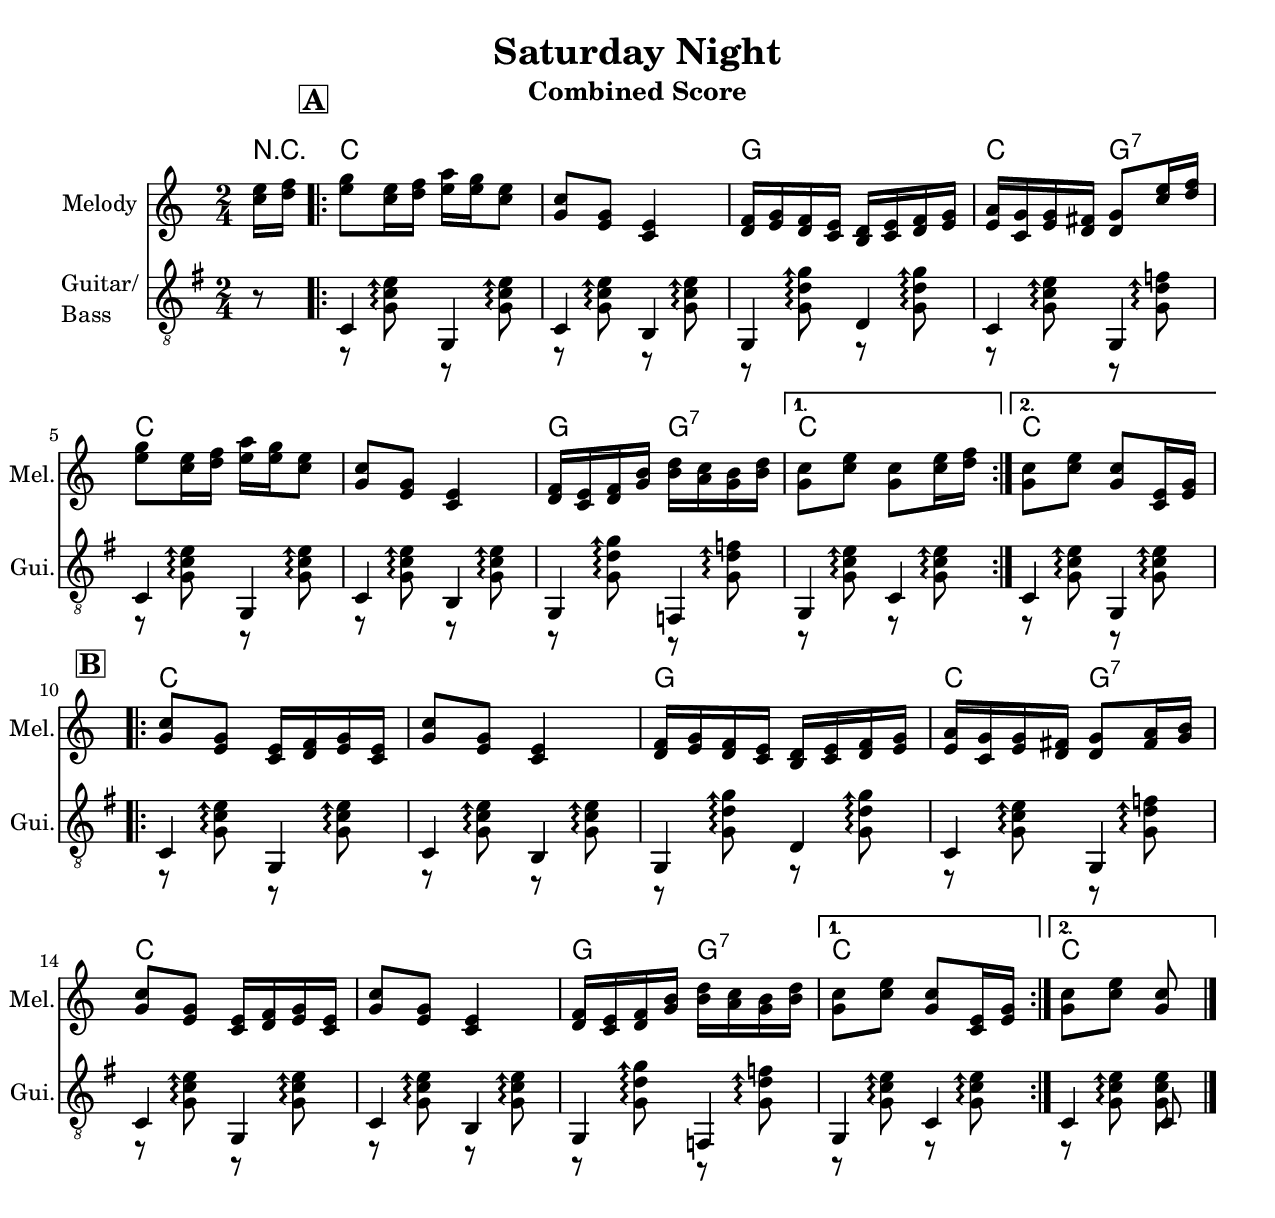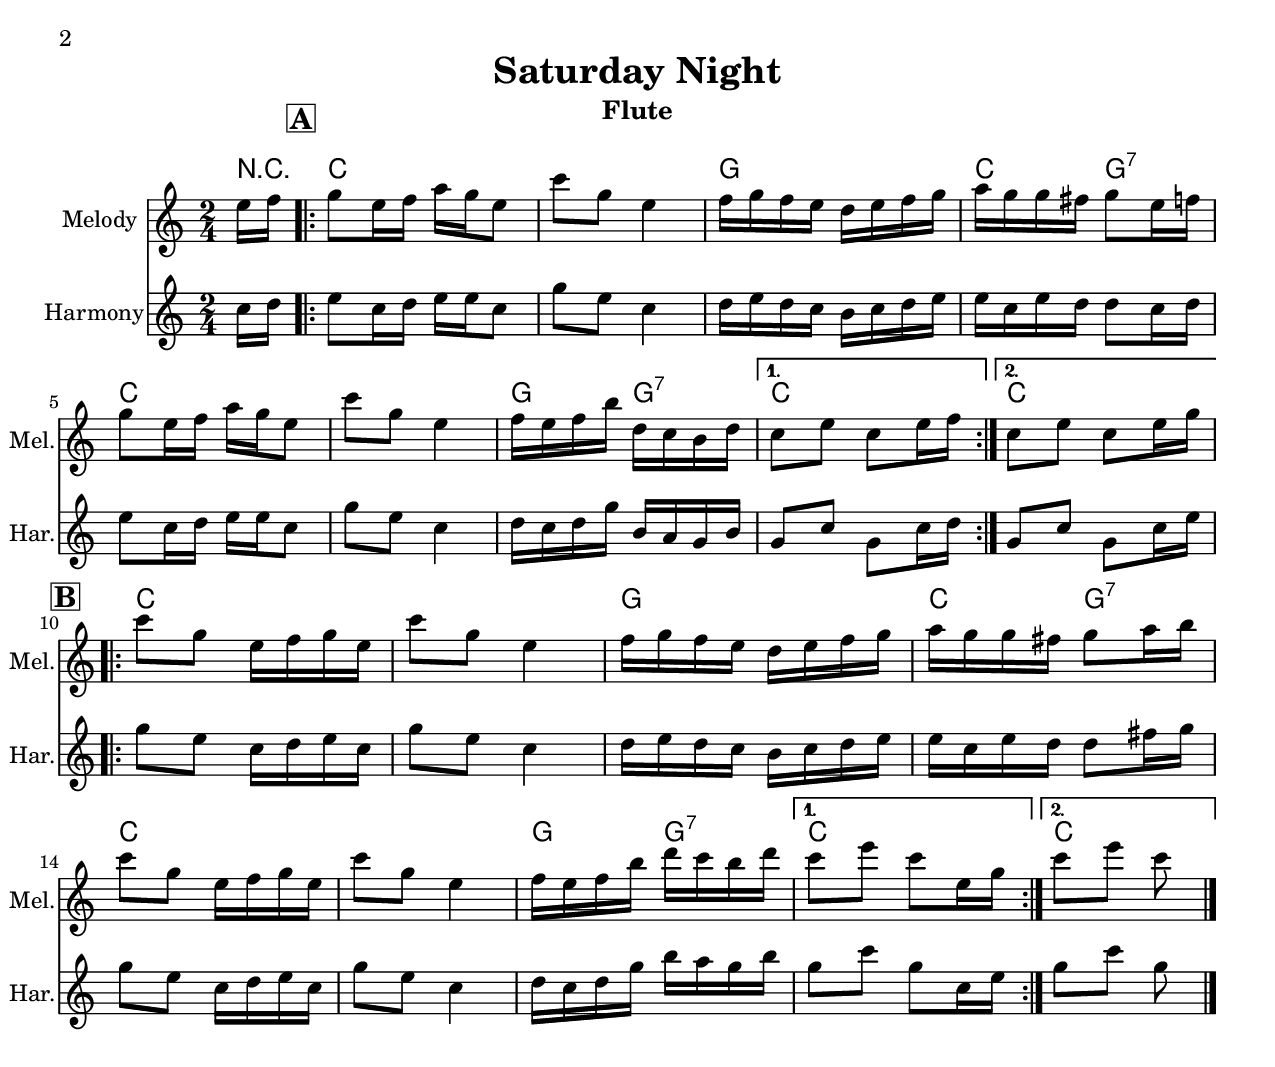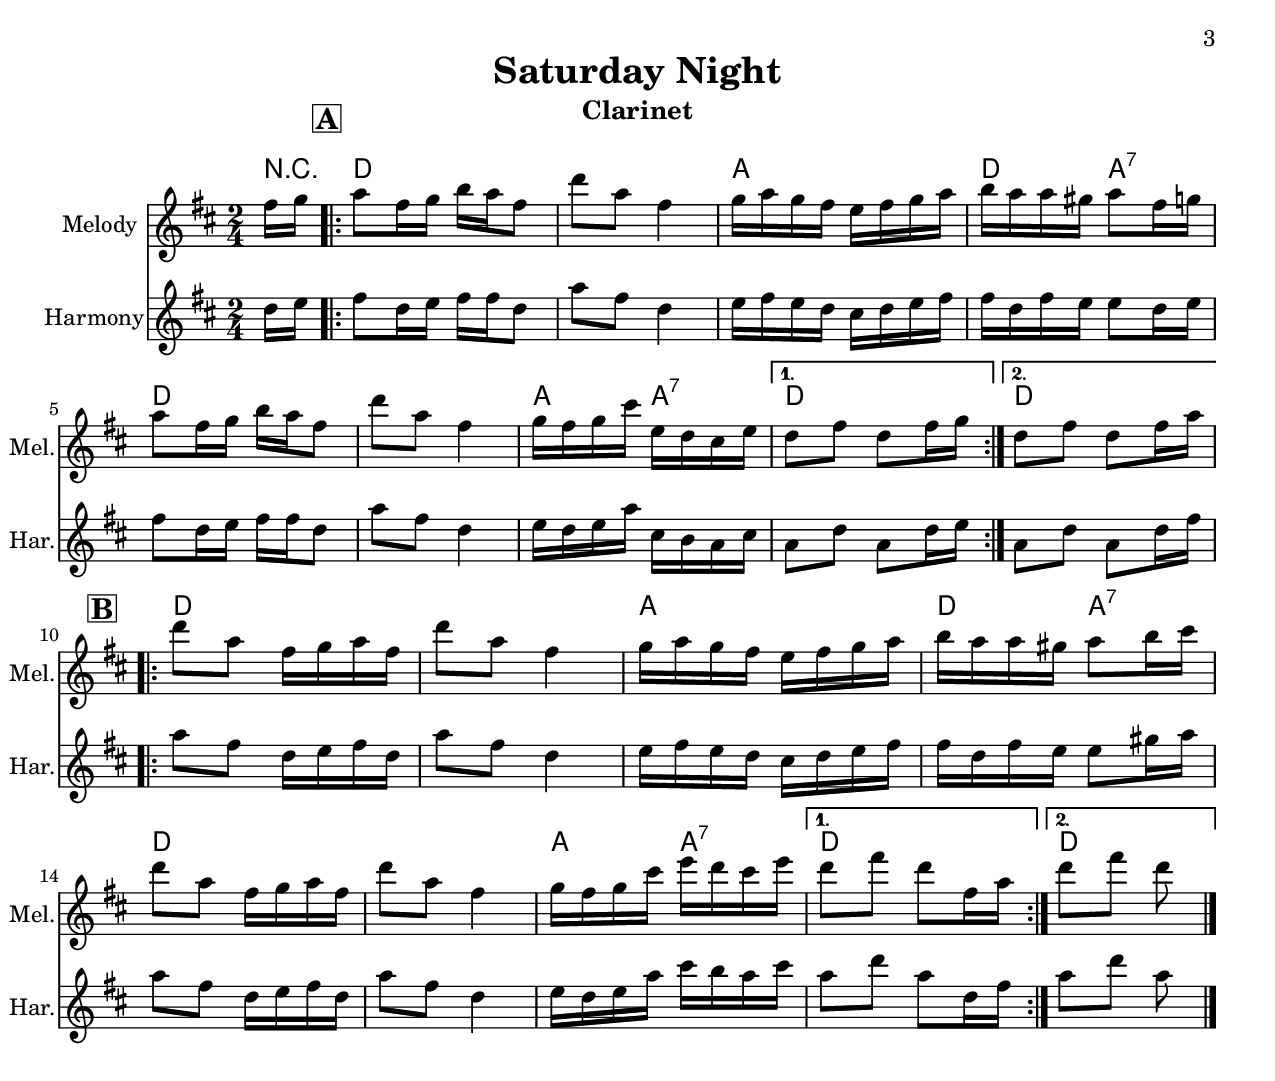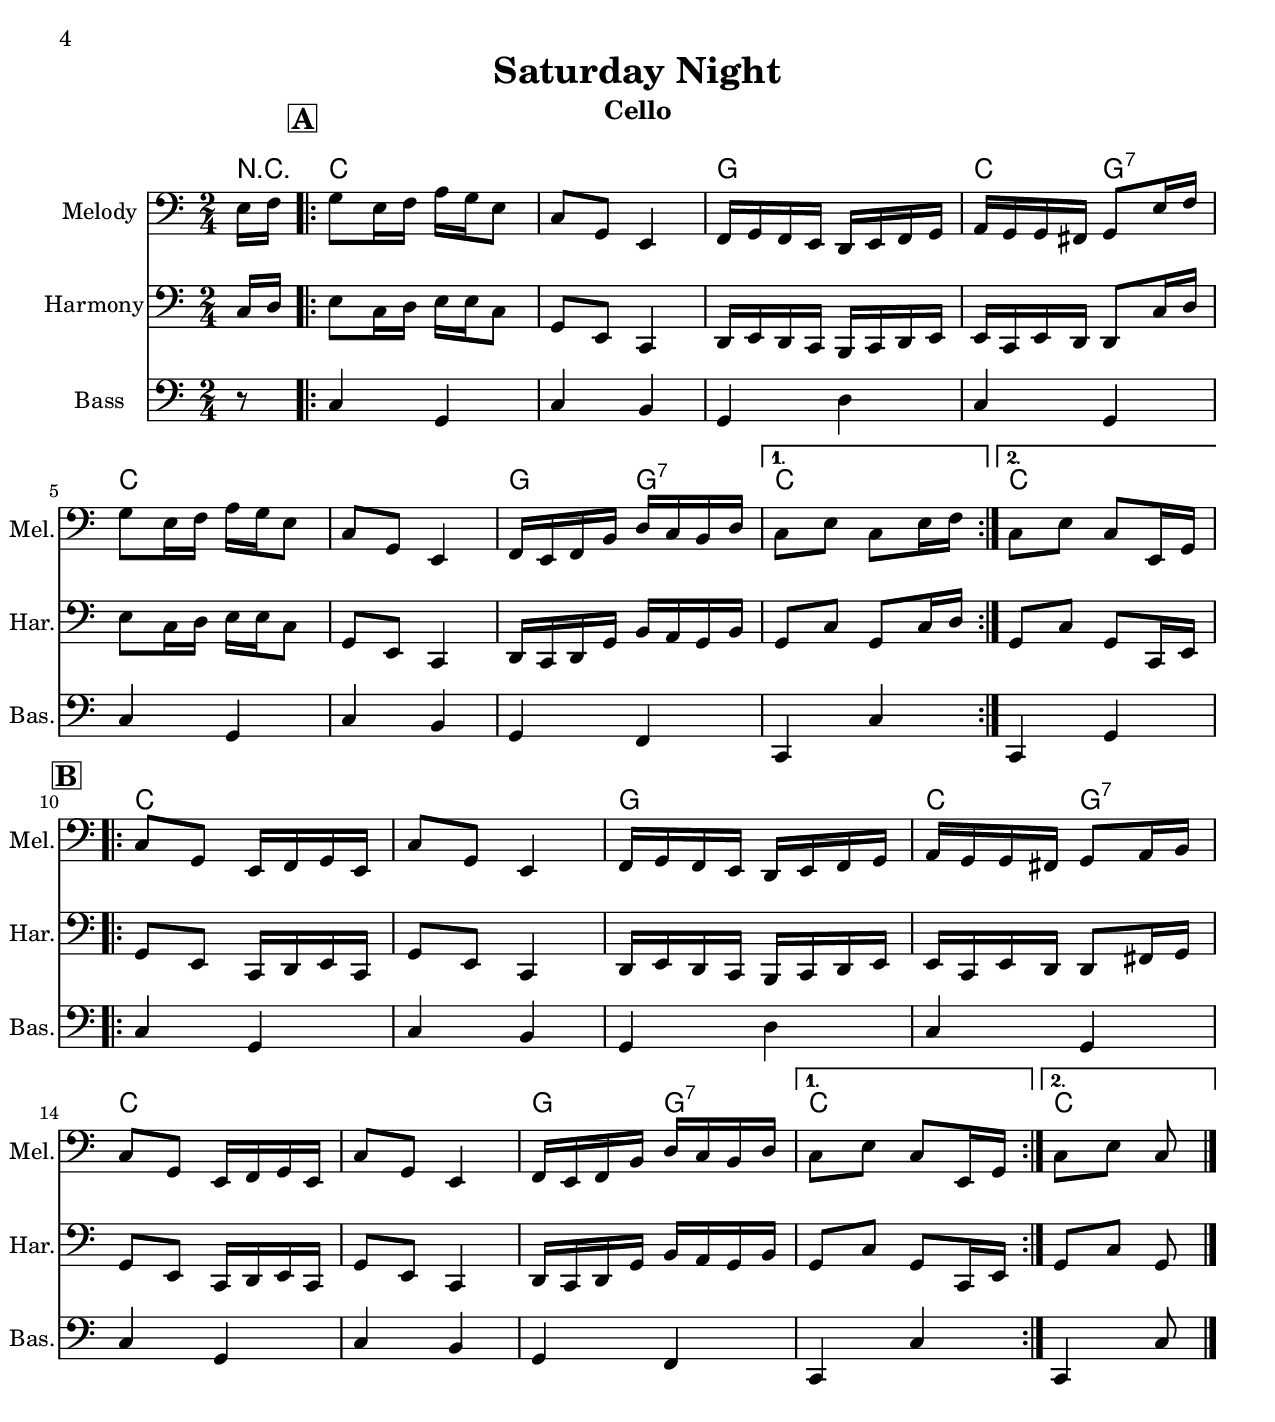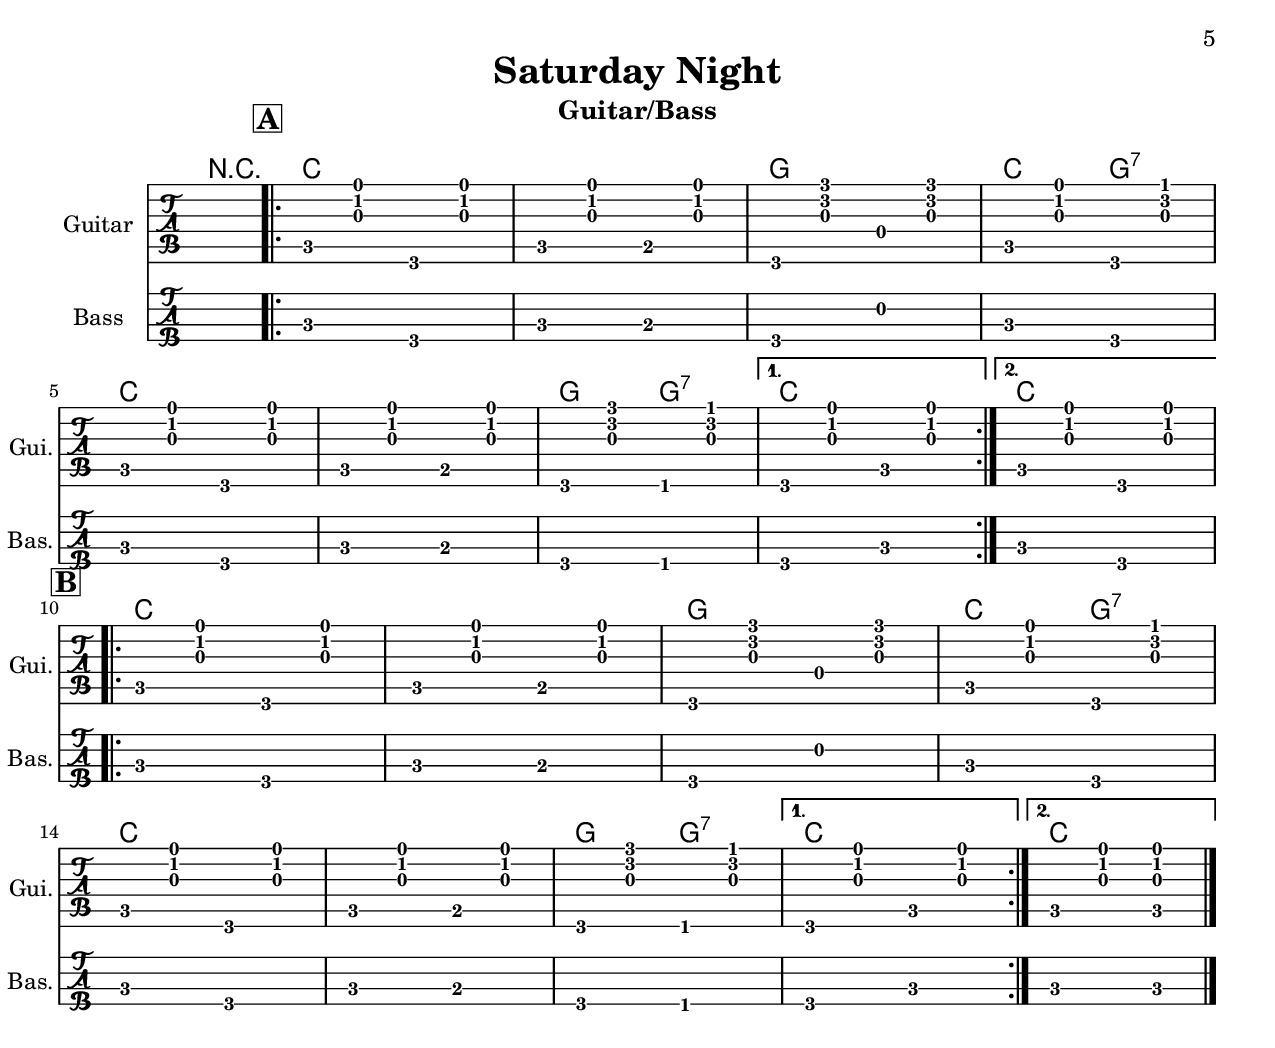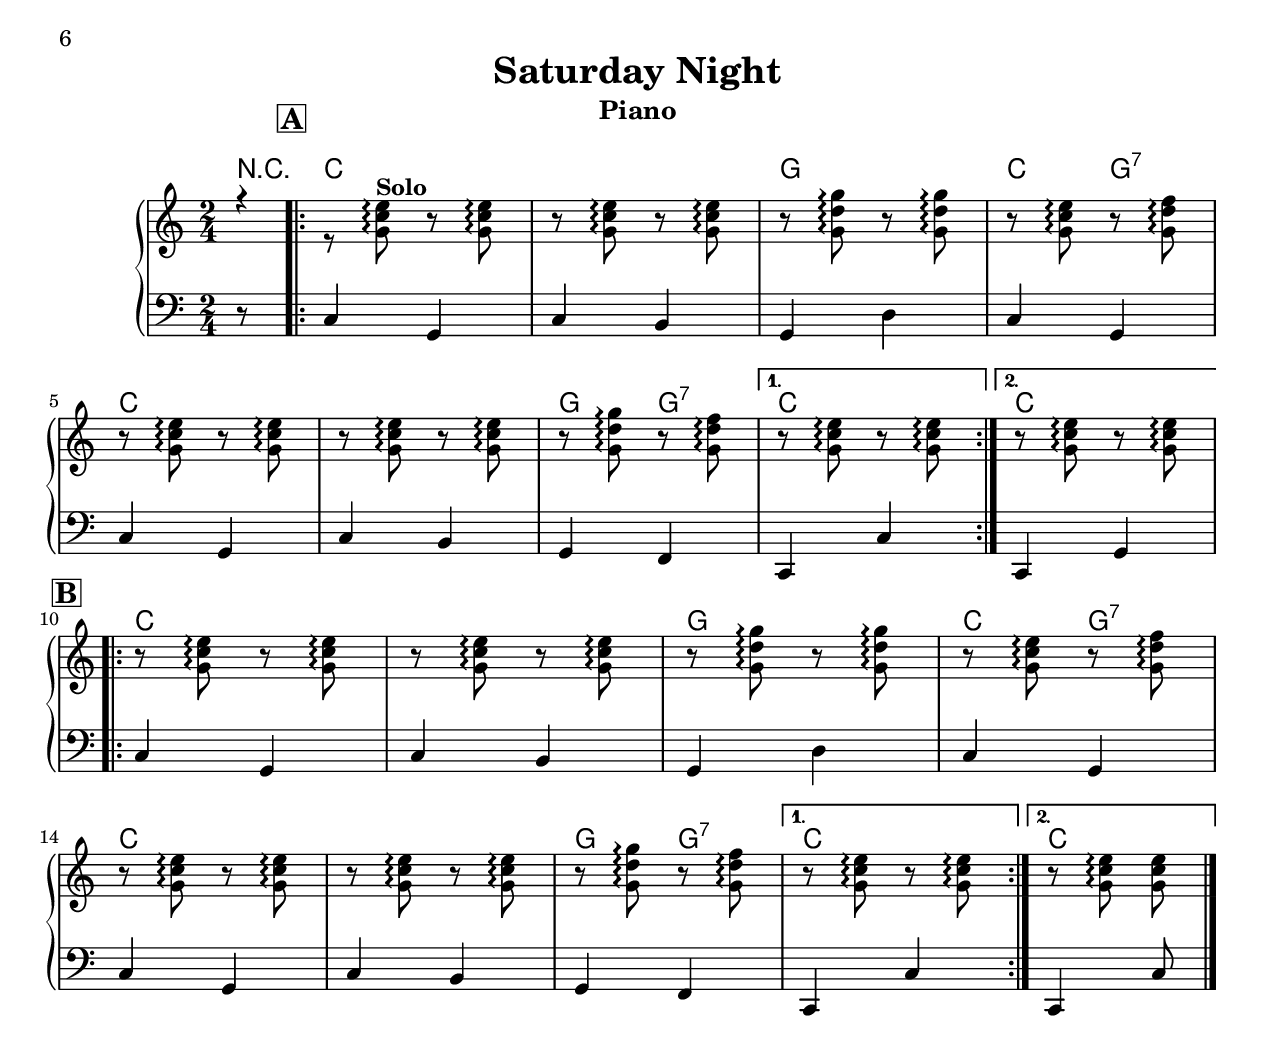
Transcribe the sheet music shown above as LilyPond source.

\version "2.6.3"
\header {
  title = "Saturday Night"
  piece = "Traditional"
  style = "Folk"
%  copyright = "Public Domain"
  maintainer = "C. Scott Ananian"
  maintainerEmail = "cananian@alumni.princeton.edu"
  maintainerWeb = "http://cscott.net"
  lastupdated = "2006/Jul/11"
  meter = 129
}
#(set-default-paper-size "letter")

% melody in bill's sheet music.  the range is a bit much
% for flute.
melody = \relative c'' {
  \tag #'key \key c \major
  \time 2/4
  \tag #'partial \partial 8
  e16 f |
  \repeat volta 2 {
    g8 e16 f a g e8 |
    c8 g e4 |
    f16 g f e d e f g |
    a16 g g fis g8 e'16 f |

    g8 e16 f a g e8 |
    c8 g e4 |
    f16 e f b d c b d |
  }
  \alternative {
    { c8 e c e16 f }
    { c8 e c e,16 g }
  }

% part 2
  \repeat volta 2 {
    c8 g e16 f g e |
    c'8 g e4 |
    f16 g f e d e f g |
    a16 g g fis g8 a16 b |

    c8 g e16 f g e |
    c'8 g e4 |
    f16 e f b d c b d |
  }
  \alternative {
    { c8 e c e,16 g }
    { c8 e c \bar "|." }
  }
}

% harmony to stock melody
alternate = \relative c'' {
  \tag #'key \key c \major
  \time 2/4
  \tag #'partial \partial 8
  c16 d |
  \repeat volta 2 {
    e8 c16 d e e c8 |
    g8 e c4 |
    d16 e d c b c d e |
    e16 c e d d8 c'16 d |

    e8 c16 d e e c8 |
    g8 e c4 |
    d16 c d g b a g b |
  }
  \alternative {
    { g8 c g c16 d }
    { g,8 c g c,16 e }
  }
% part 2
  \repeat volta 2 {
    g8 e c16 d e c |
    g'8 e c4 |
    d16 e d c b c d e |
    e16 c e d d8 fis16 g |

    g8 e c16 d e c |
    g'8 e c4 |
    d16 c d g b a g b |
  }
  \alternative {
    { g8 c g c,16 e }
    { g8 c g \bar "|." }
  }
}

fmelody = \relative c'' {
  \tag #'key \key c \major
  \time 2/4
  \tag #'partial \partial 8
  e16 f |
  \repeat volta 2 {
    g8 e16 f a g e8 |
    c'8 g e4 |
    f16 g f e d e f g |
    a16 g g fis g8 e16 f |

    g8 e16 f a g e8 |
    c'8 g e4 |
    f16 e f b d, c b d |
  }
  \alternative {
    { c8 e c e16 f }
    { c8 e c e16 g }
  }
% part 2
  \repeat volta 2 {
    c8 g e16 f g e |
    c'8 g e4 |
    f16 g f e d e f g |
    a16 g g fis g8 a16 b |

    c8 g e16 f g e |
    c'8 g e4 |
    f16 e f b d c b d |
  }
  \alternative {
    { c8 e c e,16 g }
    { c8 e c \bar "|." }
  }
}

falternate = \relative c'' {
  \tag #'key \key c \major
  \time 2/4
  \tag #'partial \partial 8
  c16 d |
  \repeat volta 2 {
    e8 c16 d e e c8 |
    g'8 e c4 |
    d16 e d c b c d e |
    e16 c e d d8 c16 d |

    e8 c16 d e e c8 |
    g'8 e c4 |
    d16 c d g b, a g b |
  }
  \alternative {
    { g8 c g c16 d }
    { g,8 c g c16 e }
  }
% part 2
  \repeat volta 2 {
    g8 e c16 d e c |
    g'8 e c4 |
    d16 e d c b c d e |
    e16 c e d d8 fis16 g |

    g8 e c16 d e c |
    g'8 e c4 |
    d16 c d g b a g b |
  }
  \alternative {
    { g8 c g c,16 e }
    { g8 c g \bar "|." }
  }
}

% chords
harmonies = \chordmode {
  \time 2/4
  \tag #'partial \partial 8 
  r8 |
  \once\override Score.RehearsalMark #'extra-offset = #'(0 . 2)
  \mark\default
  \repeat volta 2 {
    c4 c
    c4 c
    g4 g
    c4 g:7
\break
    c4 c
    c4 c
    g4 g:7
  }
  \alternative {
    { c4 c }
    { c4 c }
  }
  
  \break
% Part 2
  \once\override Score.RehearsalMark #'extra-offset = #'(-4 . 2)
  \repeat volta 2 {
    \mark\default
    c4 c
    c4 c
    g4 g
    c4 g:7
\break
    c4 c
    c4 c
    g4 g:7
  }
  \alternative {
    { c4 c }
    { c4. }
  }
}

% guitar part (also bass and piano)
guitarA = \relative c
{
  \time 2/4
  \tag #'partial \partial 8
  r8
  \repeat volta 2 {
    c4 g | c b | g d' | c g |
    c4 g | c b | g f |
  } \alternative {
    { g4 c | }
    { c4 g | }
  }
  \repeat volta 2 {
    c4 g | c b | g d' | c g |
    c4 g | c b | g f |
  } \alternative {
    { g4 c | }
    { c4 c8 \bar "|." }
  }
} 
guitarAA = \relative c % alternate bass line for cello/piano
{
  \time 2/4
  \tag #'partial \partial 8
  r8
  \repeat volta 2 {
    c4 g | c b | g d' | c g |
    c4 g | c b | g f |
  } \alternative {
    { c4 c' | }
    { c,4 g' | }
  }
  \repeat volta 2 {
    c4 g | c b | g d' | c g |
    c4 g | c b | g f |
  } \alternative {
    { c4 c' | }
    { c,4 c'8 \bar "|." }
  }
} 
guitarB = \relative c'
{
  \time 2/4
  \tag #'partial \partial 8
  s8 \arpeggioUp
  \repeat volta 2 {
    s8 <g c e>\arpeggio s8 <g c e>\arpeggio |
    s8 <g c e>\arpeggio s8 <g c e>\arpeggio |
    s8 <g d' g>\arpeggio s8 <g d' g>\arpeggio |
    s8 <g c e>\arpeggio s8 <g d' f>\arpeggio |
    s8 <g c e>\arpeggio s8 <g c e>\arpeggio |
    s8 <g c e>\arpeggio s8 <g c e>\arpeggio |
    s8 <g d' g>\arpeggio s8 <g d' f>\arpeggio |
  } \alternative {
    { s8 <g c e>\arpeggio s8 <g c e>\arpeggio | }
    { s8 <g c e>\arpeggio s8 <g c e>\arpeggio | }
  }
  \repeat volta 2 {
    s8 <g c e>\arpeggio s8 <g c e>\arpeggio |
    s8 <g c e>\arpeggio s8 <g c e>\arpeggio |
    s8 <g d' g>\arpeggio s8 <g d' g>\arpeggio |
    s8 <g c e>\arpeggio s8 <g d' f>\arpeggio |
    s8 <g c e>\arpeggio s8 <g c e>\arpeggio |
    s8 <g c e>\arpeggio s8 <g c e>\arpeggio |
    s8 <g d' g>\arpeggio s8 <g d' f>\arpeggio |
  } \alternative {
    { s8 <g c e>\arpeggio s8 <g c e>\arpeggio | }
    { s8 <g c e>\arpeggio <g c e> \bar "|." }
  }
}
guitarC = \relative c
{
  \time 2/4
  \tag #'partial \partial 8
  s8 \arpeggioUp
  \repeat volta 2 {
    \repeat unfold 7 { r8 s8 r8 s8 | }
  } \alternative {
    { r8 s8 r8 s8 }
    { r8 s8 r8 s8 }
  }
  \repeat volta 2 {
    \repeat unfold 7 { r8 s8 r8 s8 | }
  } \alternative {
    { r8 s8 r8 s8 }
    { r8 s8 s8 }
  }
}

bass = \transpose c c, \guitarA

\paper {
  scoreTitleMarkup = \bookTitleMarkup
  bookTitleMarkup = \markup {}
  raggedbottom = ##t
}

% combined score
\score {
  \header {
    instrument = "Combined Score"
  }
  <<
    \set Score.markFormatter = #format-mark-box-letters
    \context ChordNames {
      \set chordChanges = ##t
      \harmonies
    }
    \new Staff <<
      \set Staff.instrument = "Melody"
      \set Staff.instr = "Mel."
      \partcombine { \melody \bar "|." } \alternate
    >>
    \new Staff <<
      \set Staff.instrument = \markup{ \column{ "Guitar/" "Bass" } }
      \set Staff.instr = "Gui."
      \clef "treble_8"
      \key g \major
      \new Voice { \guitarA }
      \new Voice { \guitarB }
      \new Voice { \guitarC }
    >>
    %\new Staff << \key g \major \harmonies >>
  >>
}
% melody parts, for flutes (non-transposing)
\score {
  \header {
    instrument = "Flute"
    breakbefore=##t
  }
  <<
    \set Score.markFormatter = #format-mark-box-letters
    \context ChordNames {
      \set chordChanges = ##t
      \harmonies
    }
    \new Staff <<
      \set Staff.instrument = "Melody"
      \set Staff.instr = "Mel."
      \fmelody
    >>
    \new Staff <<
      \set Staff.instrument = "Harmony"
      \set Staff.instr = "Har."
      \falternate
    >>
  >>
}
% melody parts, for clarinet (transposing)
\score {
  \header {
    instrument = "Clarinet"
    breakbefore=##t
  }
  <<
    \set Score.markFormatter = #format-mark-box-letters
    \context ChordNames {
      \set chordChanges = ##t
      \transpose bes c' \harmonies
    }
    \new Staff <<
      \set Staff.instrument = "Melody"
      \set Staff.instr = "Mel."
      \transpose bes c' \fmelody
    >>
    \new Staff <<
      \set Staff.instrument = "Harmony"
      \set Staff.instr = "Har."
      \transpose bes c' \falternate
    >>
  >>
}
% melody parts, for cellos (octave-shifted)
\score {
  \header {
    instrument = "Cello"
    breakbefore=##t
  }
  <<
    \set Score.markFormatter = #format-mark-box-letters
    \context ChordNames {
      \set chordChanges = ##t
      \harmonies
    }
    \new Staff <<
      \set Staff.instrument = "Melody"
      \set Staff.instr = "Mel."
      \transpose c c,, { \clef bass \melody } % 2 octaves down
    >>
    \new Staff <<
      \set Staff.instrument = "Harmony"
      \set Staff.instr = "Har."
      \transpose c c,, { \clef bass \alternate } % 2 octaves down
    >>
    \new Staff <<
      \set Staff.instrument = "Bass"
      \set Staff.instr = "Bas."
      \transpose c c { \clef bass \guitarAA } % no trans
    >>
  >>
}

% tablature parts
\score {
  \header {
    instrument = "Guitar/Bass"
    breakbefore=##t
  }
  <<
    \set Score.markFormatter = #format-mark-box-letters
    \context ChordNames {
      \set chordChanges = ##t
      \harmonies
    }
    \new TabStaff << 
      \set TabStaff.instrument = "Guitar"
      \set TabStaff.instr = "Gui."
      \time 4/4
      \new TabVoice \guitarA
      \new TabVoice \guitarB
    >>
    \new TabStaff <<
      \set TabStaff.instrument = "Bass"
      \set TabStaff.instr = "Bas."
      \set TabStaff.stringTunings = #bass-tuning
      \removeWithTag #'key \bass
    >>
  >>
}

% piano part (same as guitar part)
\score {
  \header {
    instrument = "Piano"
    breakbefore=##t
  }
  <<
    \set Score.markFormatter = #format-mark-box-letters
    \context ChordNames {
      \set chordChanges = ##t
      \harmonies
    }
    \new PianoStaff <<
      \new Staff {
	\partcombine
	{ \transpose c c' \guitarB }
	{ \partcombine { \partial 8*2 r4 } \guitarC }
      }
      \new Staff { \clef bass \guitarAA }
    >>
  >>
}

% midi score
\score {
  \unfoldRepeats
  \context PianoStaff <<
    \context Staff=melody <<
      \set Staff.midiInstrument = "flute"
      {
	\fmelody r8 | r2*16 | r2*15 | r4 r8
	\removeWithTag #'partial \fmelody
      }
    >>
    \context Staff = alternate <<
      \set Staff.midiInstrument = "flute"
      {
	\partial 8
	r8 | r2*32 | r2*31 | r4 r8
	\removeWithTag #'partial \falternate
      }
    >>
    \context Staff = celloA <<
      \set Staff.midiInstrument = "fiddle"
      {
	\partial 8
	r8 | r2*31 | r4 r8
	\removeWithTag #'partial \melody
      }
    >>
    \context Staff = celloB <<
      \set Staff.midiInstrument = "fiddle"
      {
	\partial 8
	r8 | r2*31 | r4 r8
	\removeWithTag #'partial \alternate
      }
    >>
    \context Staff=guitar <<
      \set Staff.midiInstrument = "acoustic guitar (steel)"
      \time 2/4
      \new Voice \repeat unfold 3 { \guitarA }
      \new Voice \repeat unfold 3 { \guitarB } >>
    \context Staff=bass <<
      \set Staff.midiInstrument = "acoustic bass"
      \repeat unfold 3 { \bass }
    >>
%{
    \context Staff=chords <<
      \set Staff.midiInstrument = "pizzicato strings"
      \repeat unfold 3 { \harmonies }
    >>
%}
  >>
  \midi {
    \tempo 4=120
  }
}
